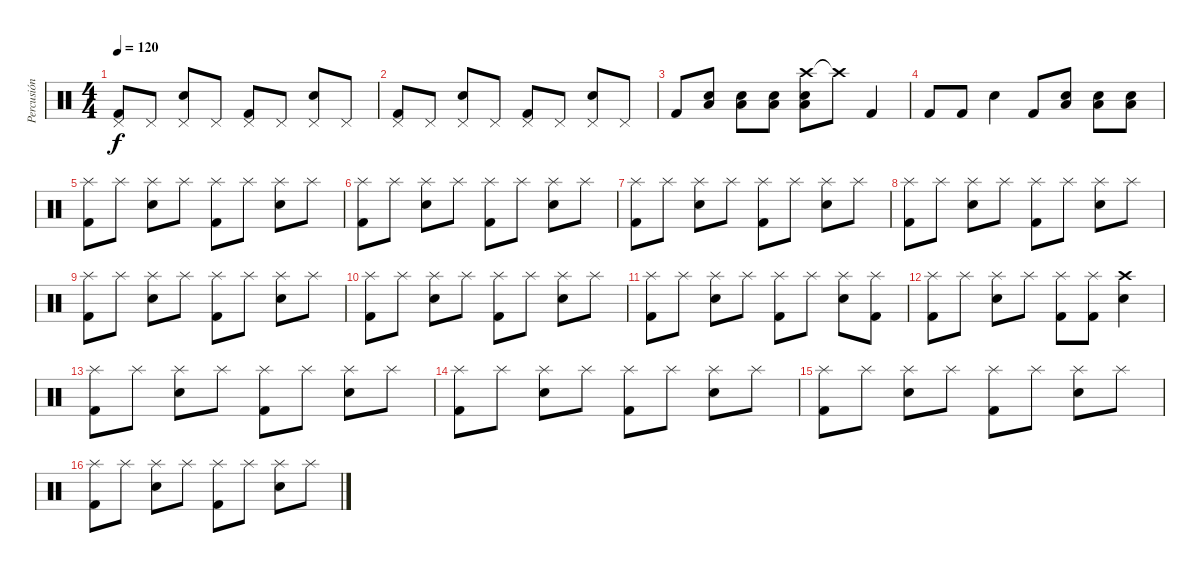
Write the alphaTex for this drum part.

\track ("Percusión" "Percusión") {instrument percussion}
\staff {score}
\articulation defaults
\ts (4 4)
\tempo 120
\clef neutral
\ks c
("Pedal Hi-Hat (hit)" "Kick (hit) 2").8{dy f} "Pedal Hi-Hat (hit)".8 ("Pedal Hi-Hat (hit)" "Electric Snare (hit)").8 "Pedal Hi-Hat (hit)".8 ("Pedal Hi-Hat (hit)" "Kick (hit) 2").8 "Pedal Hi-Hat (hit)".8 ("Pedal Hi-Hat (hit)" "Electric Snare (hit)").8 "Pedal Hi-Hat (hit)".8 |
("Pedal Hi-Hat (hit)" "Kick (hit) 2").8 "Pedal Hi-Hat (hit)".8 ("Pedal Hi-Hat (hit)" "Electric Snare (hit)").8 "Pedal Hi-Hat (hit)".8 ("Pedal Hi-Hat (hit)" "Kick (hit) 2").8 "Pedal Hi-Hat (hit)".8 ("Pedal Hi-Hat (hit)" "Electric Snare (hit)").8 "Pedal Hi-Hat (hit)".8 |
"Kick (hit) 2".8 ("Low Floor Tom (hit)" "Electric Snare (hit)").8 ("Low Floor Tom (hit)" "Electric Snare (hit)").8 ("Low Floor Tom (hit)" "Electric Snare (hit)").8 ("Crash high (hit)" "Low Floor Tom (hit)" "Electric Snare (hit)").8 "Crash high (hit)"{t}.8 "Kick (hit) 2".4 |
"Kick (hit) 2".8 "Kick (hit) 2".8 "Electric Snare (hit)".4 "Kick (hit) 2".8 ("Electric Snare (hit)" "Low Tom (hit)").8 ("Electric Snare (hit)" "Low Tom (hit)").8 ("Electric Snare (hit)" "Low Tom (hit)").8 |
("Splash (hit)" "Kick (hit) 2").8 "Splash (hit)".8 ("Splash (hit)" "Electric Snare (hit)").8 "Splash (hit)".8 ("Splash (hit)" "Kick (hit) 2").8 "Splash (hit)".8 ("Splash (hit)" "Electric Snare (hit)").8 "Splash (hit)".8 |
("Splash (hit)" "Kick (hit) 2").8 "Splash (hit)".8 ("Splash (hit)" "Electric Snare (hit)").8 "Splash (hit)".8 ("Splash (hit)" "Kick (hit) 2").8 "Splash (hit)".8 ("Splash (hit)" "Electric Snare (hit)").8 "Splash (hit)".8 |
("Splash (hit)" "Kick (hit) 2").8 "Splash (hit)".8 ("Splash (hit)" "Electric Snare (hit)").8 "Splash (hit)".8 ("Splash (hit)" "Kick (hit) 2").8 "Splash (hit)".8 ("Splash (hit)" "Electric Snare (hit)").8 "Splash (hit)".8 |
("Splash (hit)" "Kick (hit) 2").8 "Splash (hit)".8 ("Splash (hit)" "Electric Snare (hit)").8 "Splash (hit)".8 ("Splash (hit)" "Kick (hit) 2").8 "Splash (hit)".8 ("Splash (hit)" "Electric Snare (hit)").8 "Splash (hit)".8 |
("Splash (hit)" "Kick (hit) 2").8 "Splash (hit)".8 ("Splash (hit)" "Electric Snare (hit)").8 "Splash (hit)".8 ("Splash (hit)" "Kick (hit) 2").8 "Splash (hit)".8 ("Splash (hit)" "Electric Snare (hit)").8 "Splash (hit)".8 |
("Splash (hit)" "Kick (hit) 2").8 "Splash (hit)".8 ("Splash (hit)" "Electric Snare (hit)").8 "Splash (hit)".8 ("Splash (hit)" "Kick (hit) 2").8 "Splash (hit)".8 ("Splash (hit)" "Electric Snare (hit)").8 "Splash (hit)".8 |
("Splash (hit)" "Kick (hit) 2").8 "Splash (hit)".8 ("Splash (hit)" "Electric Snare (hit)").8 "Splash (hit)".8 ("Splash (hit)" "Kick (hit) 2").8 "Splash (hit)".8 ("Splash (hit)" "Electric Snare (hit)").8 ("Splash (hit)" "Kick (hit) 2").8 |
("Splash (hit)" "Kick (hit) 2").8 "Splash (hit)".8 ("Splash (hit)" "Electric Snare (hit)").8 "Splash (hit)".8 ("Splash (hit)" "Kick (hit) 2").8 ("Splash (hit)" "Kick (hit) 2").8 ("Crash high (hit)" "Electric Snare (hit)").4 |
("Splash (hit)" "Kick (hit) 2").8 "Splash (hit)".8 ("Splash (hit)" "Electric Snare (hit)").8 "Splash (hit)".8 ("Splash (hit)" "Kick (hit) 2").8 "Splash (hit)".8 ("Splash (hit)" "Electric Snare (hit)").8 "Splash (hit)".8 |
("Splash (hit)" "Kick (hit) 2").8 "Splash (hit)".8 ("Splash (hit)" "Electric Snare (hit)").8 "Splash (hit)".8 ("Splash (hit)" "Kick (hit) 2").8 "Splash (hit)".8 ("Splash (hit)" "Electric Snare (hit)").8 "Splash (hit)".8 |
("Splash (hit)" "Kick (hit) 2").8 "Splash (hit)".8 ("Splash (hit)" "Electric Snare (hit)").8 "Splash (hit)".8 ("Splash (hit)" "Kick (hit) 2").8 "Splash (hit)".8 ("Splash (hit)" "Electric Snare (hit)").8 "Splash (hit)".8 |
("Splash (hit)" "Kick (hit) 2").8 "Splash (hit)".8 ("Splash (hit)" "Electric Snare (hit)").8 "Splash (hit)".8 ("Splash (hit)" "Kick (hit) 2").8 "Splash (hit)".8 ("Splash (hit)" "Electric Snare (hit)").8 "Splash (hit)".8
